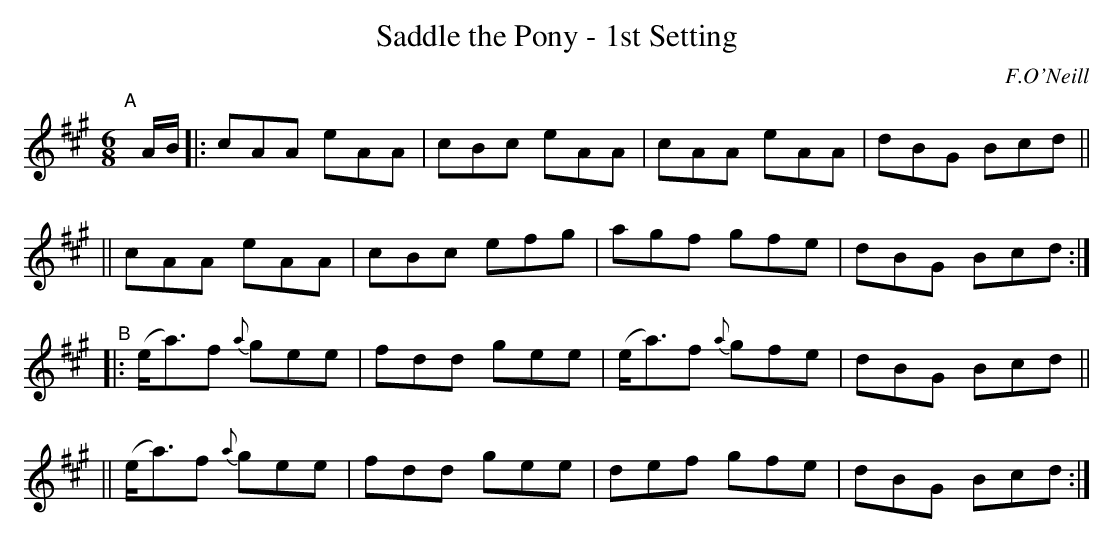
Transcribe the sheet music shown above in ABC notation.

X:1
T: Saddle the Pony - 1st Setting
O: F.O'Neill
M: 6/8
L: 1/8
K: A
"^A"[|] A/B/ \
|: cAA eAA | cBc eAA | cAA eAA | dBG Bcd ||
|| cAA eAA | cBc efg | agf gfe | dBG Bcd :|
"^B"\
|: (e/a3/)f {a}gee | fdd gee | (e/a3/)f {a}gfe | dBG Bcd ||
|| (e/a3/)f {a}gee | fdd gee | def gfe | dBG Bcd :|
